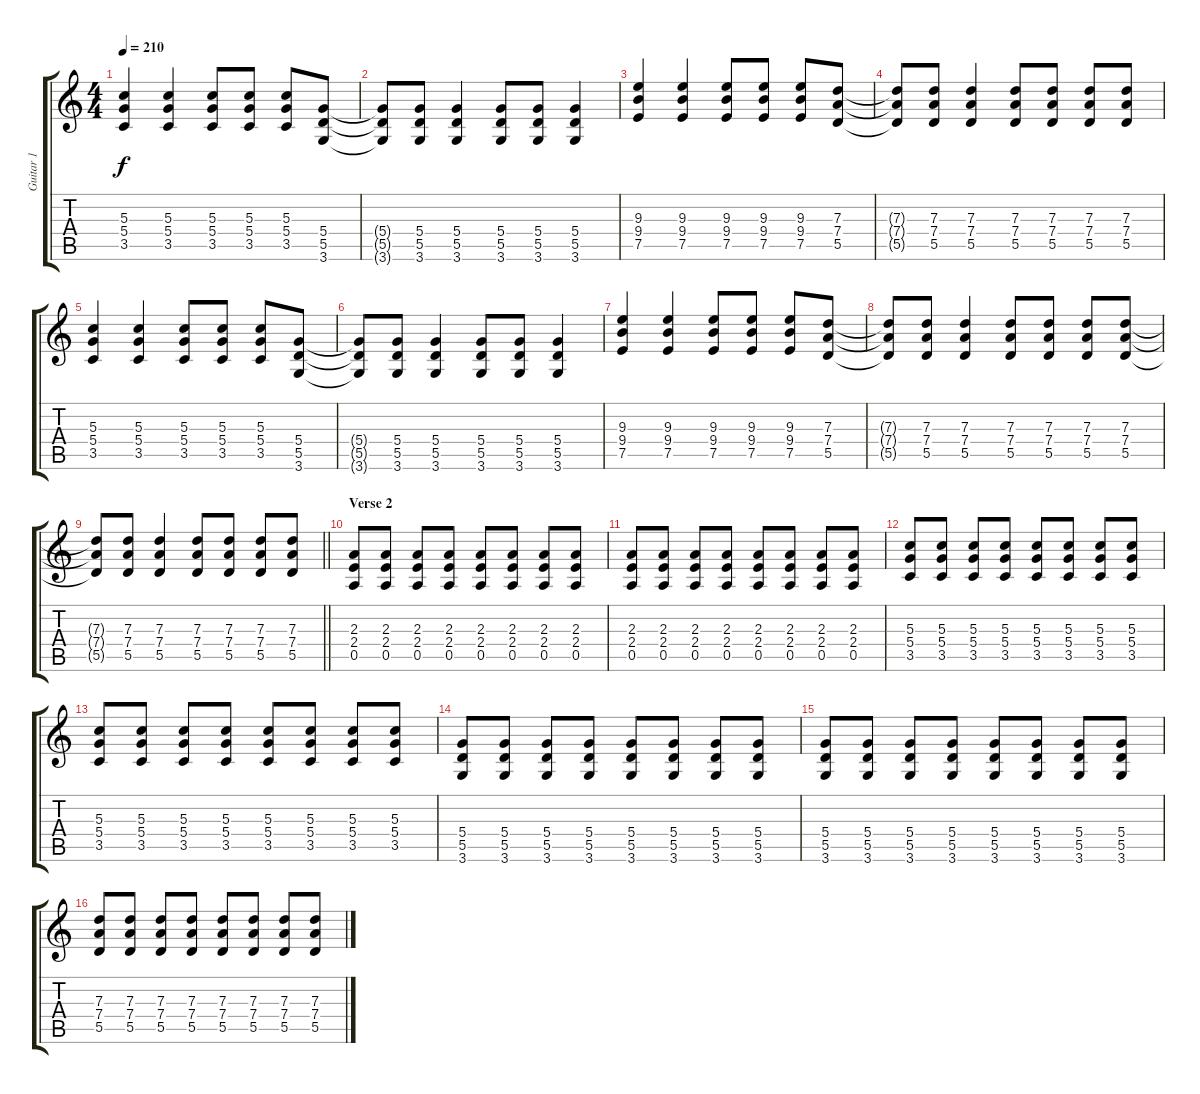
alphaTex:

\track ("Guitar 1" "Guitar 1") {instrument distortionguitar}
\staff {score tabs}
\tuning (E4 B3 G3 D3 A2 E2) {hide}
\ts (4 4)
\tempo 210
\clef g2
\ks c
(5.3 5.4 3.5).4{dy f} (5.3 5.4 3.5).4 (5.3 5.4 3.5).8 (5.3 5.4 3.5).8 (5.3 5.4 3.5).8 (5.4 5.5 3.6).8 |
(5.4{t} 5.5{t} 3.6{t}).8 (5.4 5.5 3.6).8 (5.4 5.5 3.6).4 (5.4 5.5 3.6).8 (5.4 5.5 3.6).8 (5.4 5.5 3.6).4 |
(9.3 9.4 7.5).4 (9.3 9.4 7.5).4 (9.3 9.4 7.5).8 (9.3 9.4 7.5).8 (9.3 9.4 7.5).8 (7.3 7.4 5.5).8 |
(7.3{t} 7.4{t} 5.5{t}).8 (7.3 7.4 5.5).8 (7.3 7.4 5.5).4 (7.3 7.4 5.5).8 (7.3 7.4 5.5).8 (7.3 7.4 5.5).8 (7.3 7.4 5.5).8 |
(5.3 5.4 3.5).4 (5.3 5.4 3.5).4 (5.3 5.4 3.5).8 (5.3 5.4 3.5).8 (5.3 5.4 3.5).8 (5.4 5.5 3.6).8 |
(5.4{t} 5.5{t} 3.6{t}).8 (5.4 5.5 3.6).8 (5.4 5.5 3.6).4 (5.4 5.5 3.6).8 (5.4 5.5 3.6).8 (5.4 5.5 3.6).4 |
(9.3 9.4 7.5).4 (9.3 9.4 7.5).4 (9.3 9.4 7.5).8 (9.3 9.4 7.5).8 (9.3 9.4 7.5).8 (7.3 7.4 5.5).8 |
(7.3{t} 7.4{t} 5.5{t}).8 (7.3 7.4 5.5).8 (7.3 7.4 5.5).4 (7.3 7.4 5.5).8 (7.3 7.4 5.5).8 (7.3 7.4 5.5).8 (7.3 7.4 5.5).8 |
\barLineRight lightlight
(7.3{t} 7.4{t} 5.5{t}).8 (7.3 7.4 5.5).8 (7.3 7.4 5.5).4 (7.3 7.4 5.5).8 (7.3 7.4 5.5).8 (7.3 7.4 5.5).8 (7.3 7.4 5.5).8 |
\section ("" "Verse 2")
(2.3 2.4 0.5).8 (2.3 2.4 0.5).8 (2.3 2.4 0.5).8 (2.3 2.4 0.5).8 (2.3 2.4 0.5).8 (2.3 2.4 0.5).8 (2.3 2.4 0.5).8 (2.3 2.4 0.5).8 |
(2.3 2.4 0.5).8 (2.3 2.4 0.5).8 (2.3 2.4 0.5).8 (2.3 2.4 0.5).8 (2.3 2.4 0.5).8 (2.3 2.4 0.5).8 (2.3 2.4 0.5).8 (2.3 2.4 0.5).8 |
(5.3 5.4 3.5).8 (5.3 5.4 3.5).8 (5.3 5.4 3.5).8 (5.3 5.4 3.5).8 (5.3 5.4 3.5).8 (5.3 5.4 3.5).8 (5.3 5.4 3.5).8 (5.3 5.4 3.5).8 |
(5.3 5.4 3.5).8 (5.3 5.4 3.5).8 (5.3 5.4 3.5).8 (5.3 5.4 3.5).8 (5.3 5.4 3.5).8 (5.3 5.4 3.5).8 (5.3 5.4 3.5).8 (5.3 5.4 3.5).8 |
(5.4 5.5 3.6).8 (5.4 5.5 3.6).8 (5.4 5.5 3.6).8 (5.4 5.5 3.6).8 (5.4 5.5 3.6).8 (5.4 5.5 3.6).8 (5.4 5.5 3.6).8 (5.4 5.5 3.6).8 |
(5.4 5.5 3.6).8 (5.4 5.5 3.6).8 (5.4 5.5 3.6).8 (5.4 5.5 3.6).8 (5.4 5.5 3.6).8 (5.4 5.5 3.6).8 (5.4 5.5 3.6).8 (5.4 5.5 3.6).8 |
(7.3 7.4 5.5).8 (7.3 7.4 5.5).8 (7.3 7.4 5.5).8 (7.3 7.4 5.5).8 (7.3 7.4 5.5).8 (7.3 7.4 5.5).8 (7.3 7.4 5.5).8 (7.3 7.4 5.5).8
